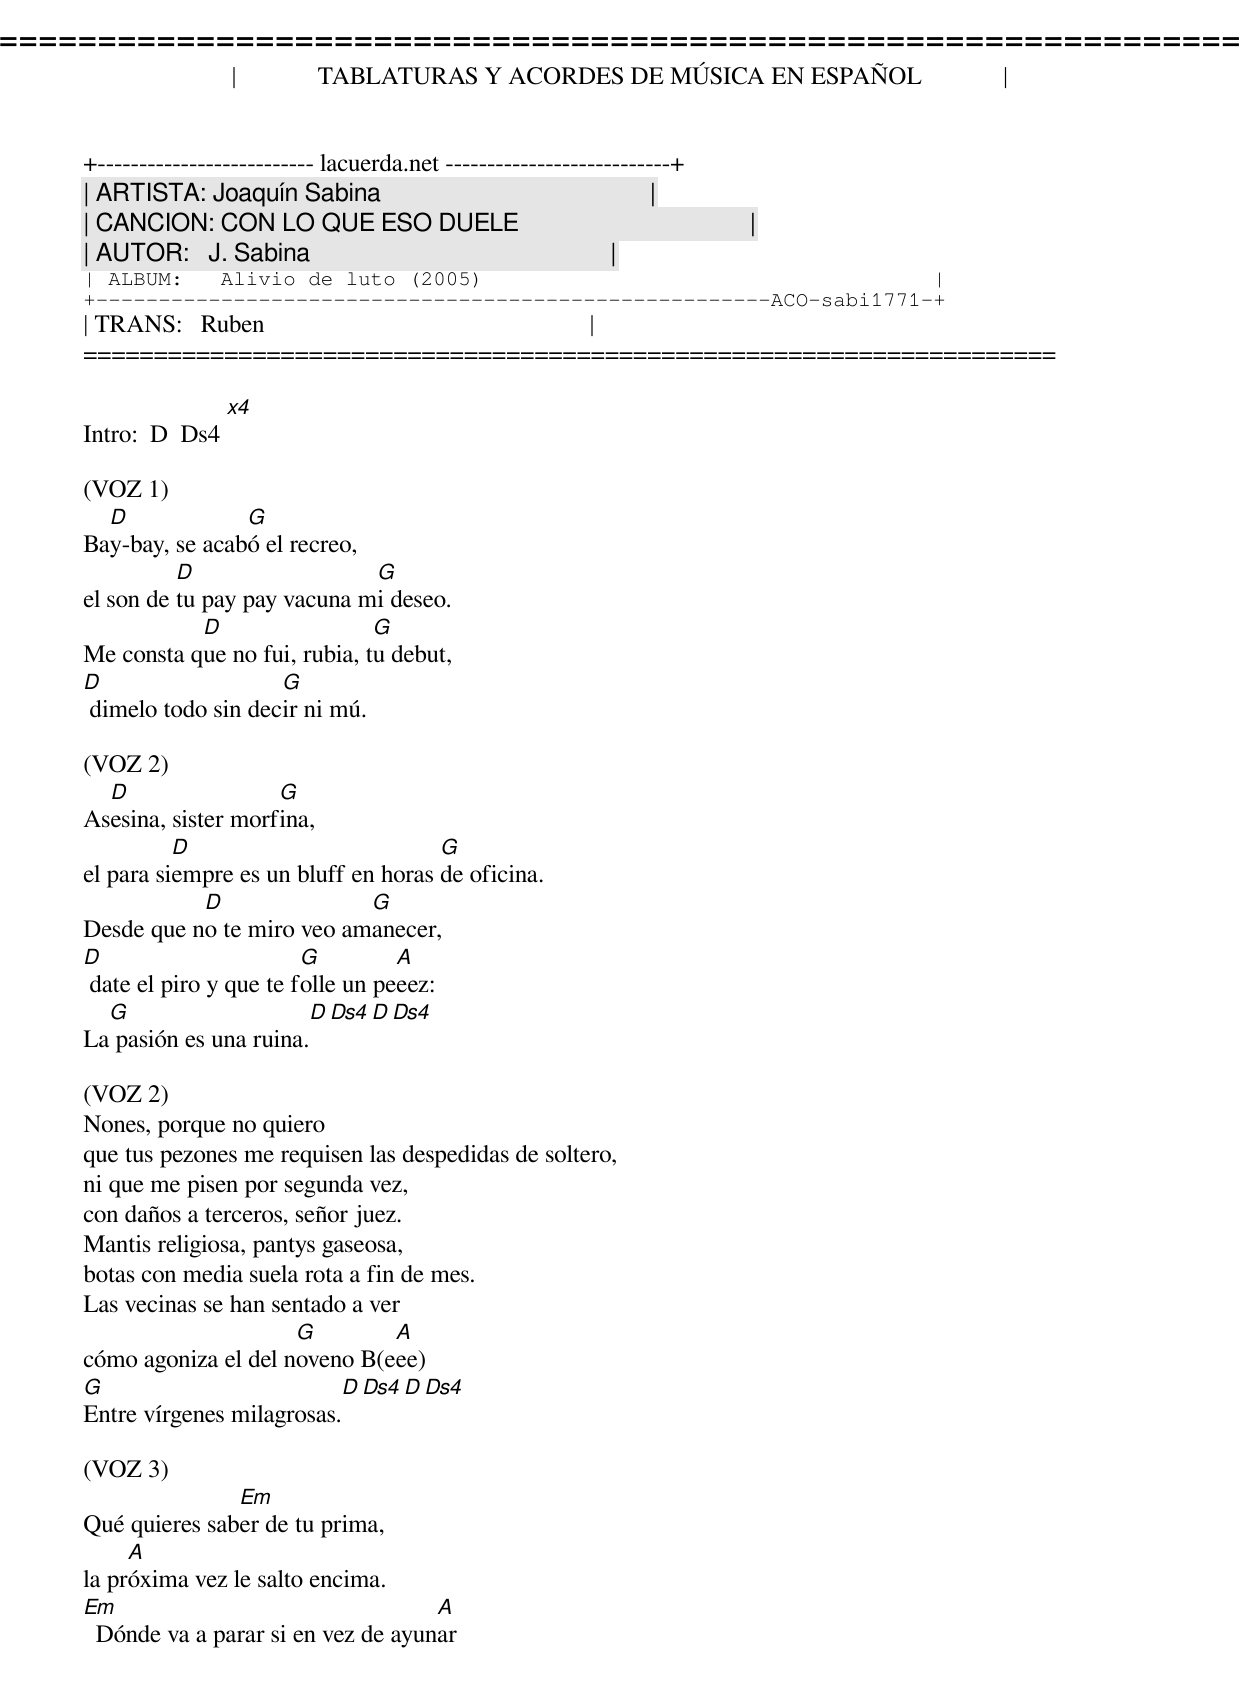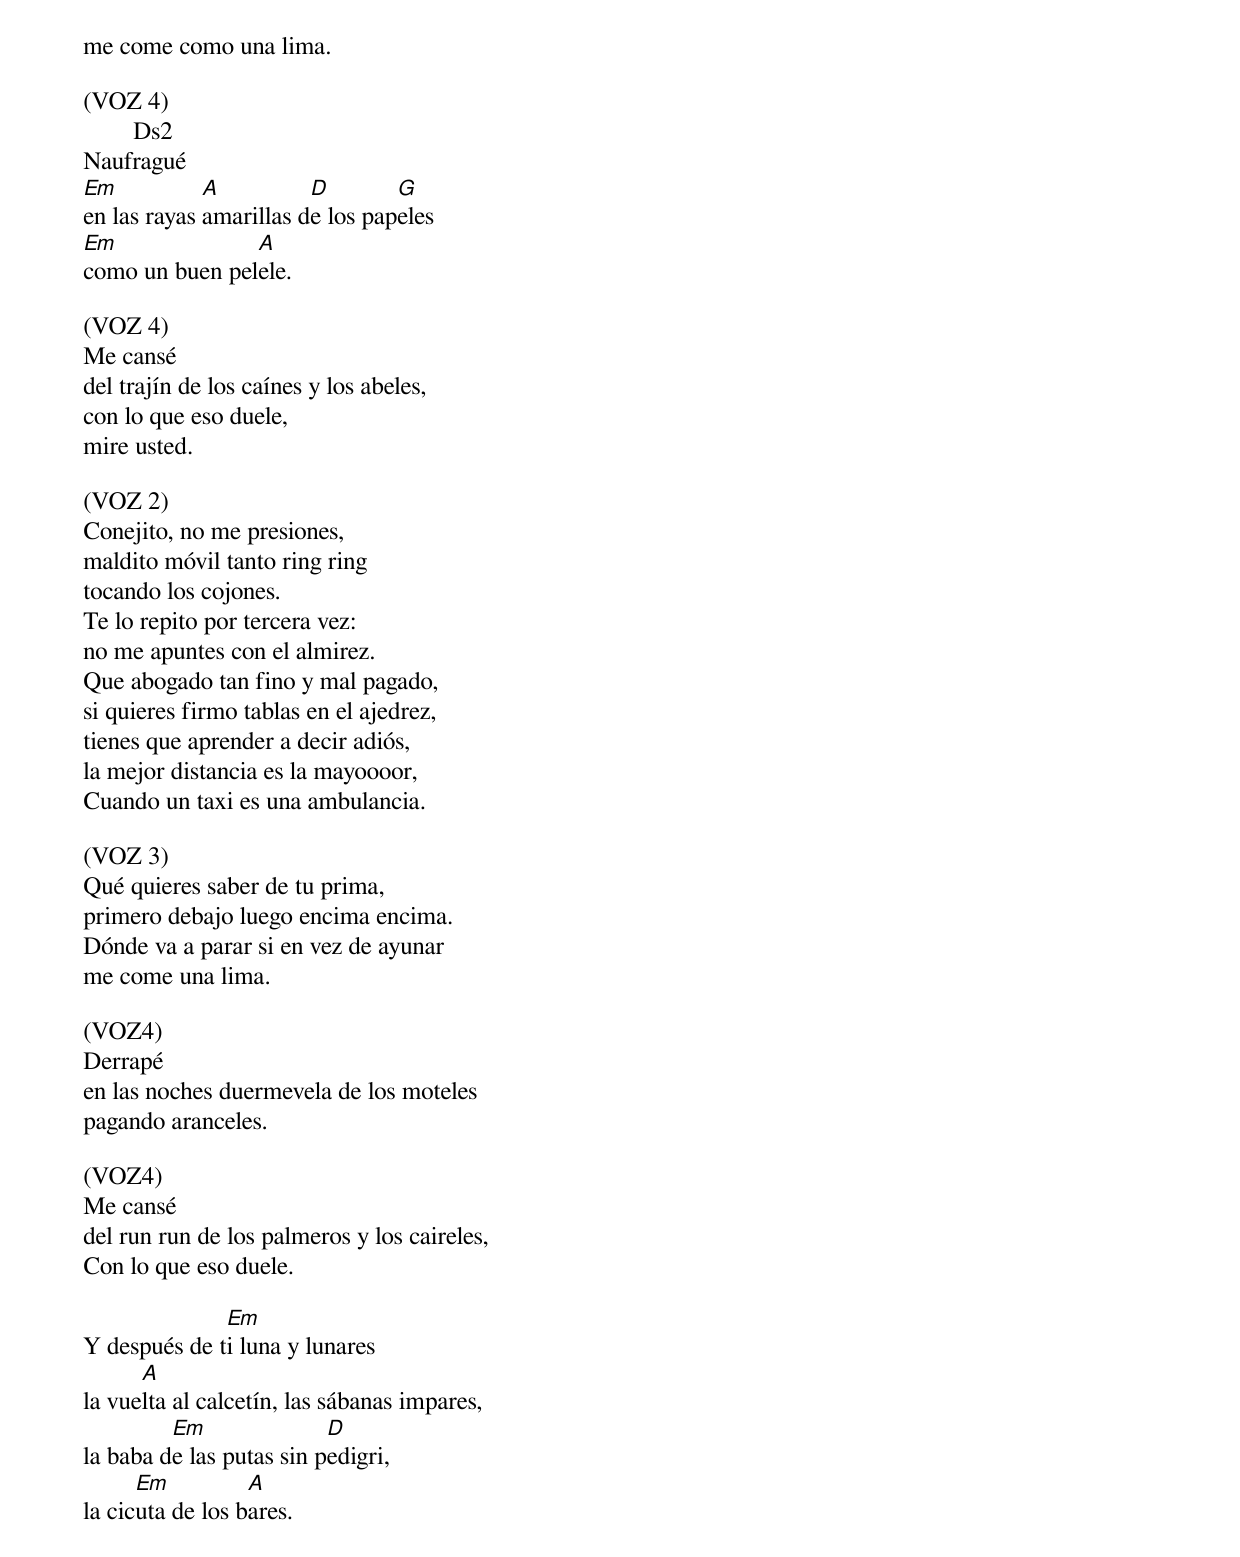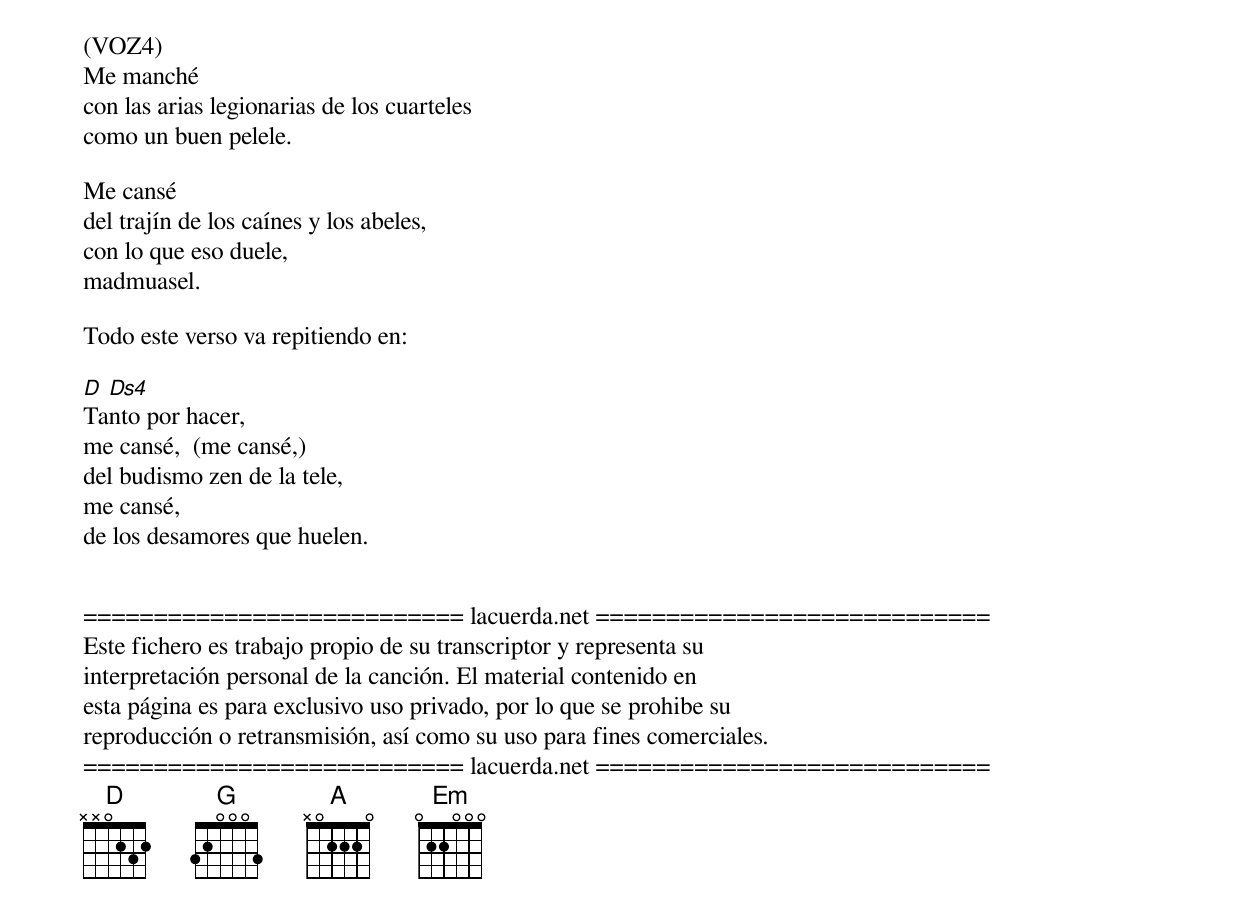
=====================================================================
|             TABLATURAS Y ACORDES DE MÚSICA EN ESPAÑOL             |
+-------------------------- lacuerda.net ---------------------------+
| ARTISTA: Joaquín Sabina                                           |
| CANCION: CON LO QUE ESO DUELE                                     |
| AUTOR:   J. Sabina                                                |
| ALBUM:   Alivio de luto (2005)                                    |
+------------------------------------------------------ACO-sabi1771-+
| TRANS:   Ruben                                                    |
=====================================================================

Intro:  D  Ds4 [x4]

(VOZ 1)
  D             G
Bay-bay, se acabó el recreo,
          D                  G
el son de tu pay pay vacuna mi deseo.
           D                  G
Me consta que no fui, rubia, tu debut,
D                   G
 dimelo todo sin decir ni mú.

(VOZ 2)
  D                 G
Asesina, sister morfina,
          D                          G
el para siempre es un bluff en horas de oficina.
           D               G
Desde que no te miro veo amanecer,
D                       G         A
 date el piro y que te folle un peeez:
  G                    D  Ds4 D Ds4
La pasión es una ruina.

(VOZ 2)
Nones, porque no quiero
que tus pezones me requisen las despedidas de soltero,
ni que me pisen por segunda vez,
con daños a terceros, señor juez.
Mantis religiosa, pantys gaseosa,
botas con media suela rota a fin de mes.
Las vecinas se han sentado a ver
                     G        A
cómo agoniza el del noveno B(eee)
G                         D  Ds4 D Ds4
Entre vírgenes milagrosas.

(VOZ 3)
               Em
Qué quieres saber de tu prima,
     A
la próxima vez le salto encima.
Em                                  A
  Dónde va a parar si en vez de ayunar
me come como una lima.

(VOZ 4)
        Ds2
Naufragué
Em           A          D        G
en las rayas amarillas de los papeles
Em              A
como un buen pelele.

(VOZ 4)
Me cansé
del trajín de los caínes y los abeles,
con lo que eso duele,
mire usted.

(VOZ 2)
Conejito, no me presiones,
maldito móvil tanto ring ring
tocando los cojones.
Te lo repito por tercera vez:
no me apuntes con el almirez.
Que abogado tan fino y mal pagado,
si quieres firmo tablas en el ajedrez,
tienes que aprender a decir adiós,
la mejor distancia es la mayoooor,
Cuando un taxi es una ambulancia.

(VOZ 3)
Qué quieres saber de tu prima,
primero debajo luego encima encima.
Dónde va a parar si en vez de ayunar
me come una lima.

(VOZ4)
Derrapé
en las noches duermevela de los moteles
pagando aranceles.

(VOZ4)
Me cansé
del run run de los palmeros y los caireles,
Con lo que eso duele.

              Em
Y después de ti luna y lunares
      A
la vuelta al calcetín, las sábanas impares,
         Em               D
la baba de las putas sin pedigri,
      Em          A
la cicuta de los bares.

(VOZ4)
Me manché
con las arias legionarias de los cuarteles
como un buen pelele.

Me cansé
del trajín de los caínes y los abeles,
con lo que eso duele,
madmuasel.

Todo este verso va repitiendo en:

D Ds4
Tanto por hacer,
me cansé,  (me cansé,)
del budismo zen de la tele,
me cansé,
de los desamores que huelen.


=========================== lacuerda.net ============================
Este fichero es trabajo propio de su transcriptor y representa su
interpretación personal de la canción. El material contenido en
esta página es para exclusivo uso privado, por lo que se prohibe su
reproducción o retransmisión, así como su uso para fines comerciales.
=========================== lacuerda.net ============================
